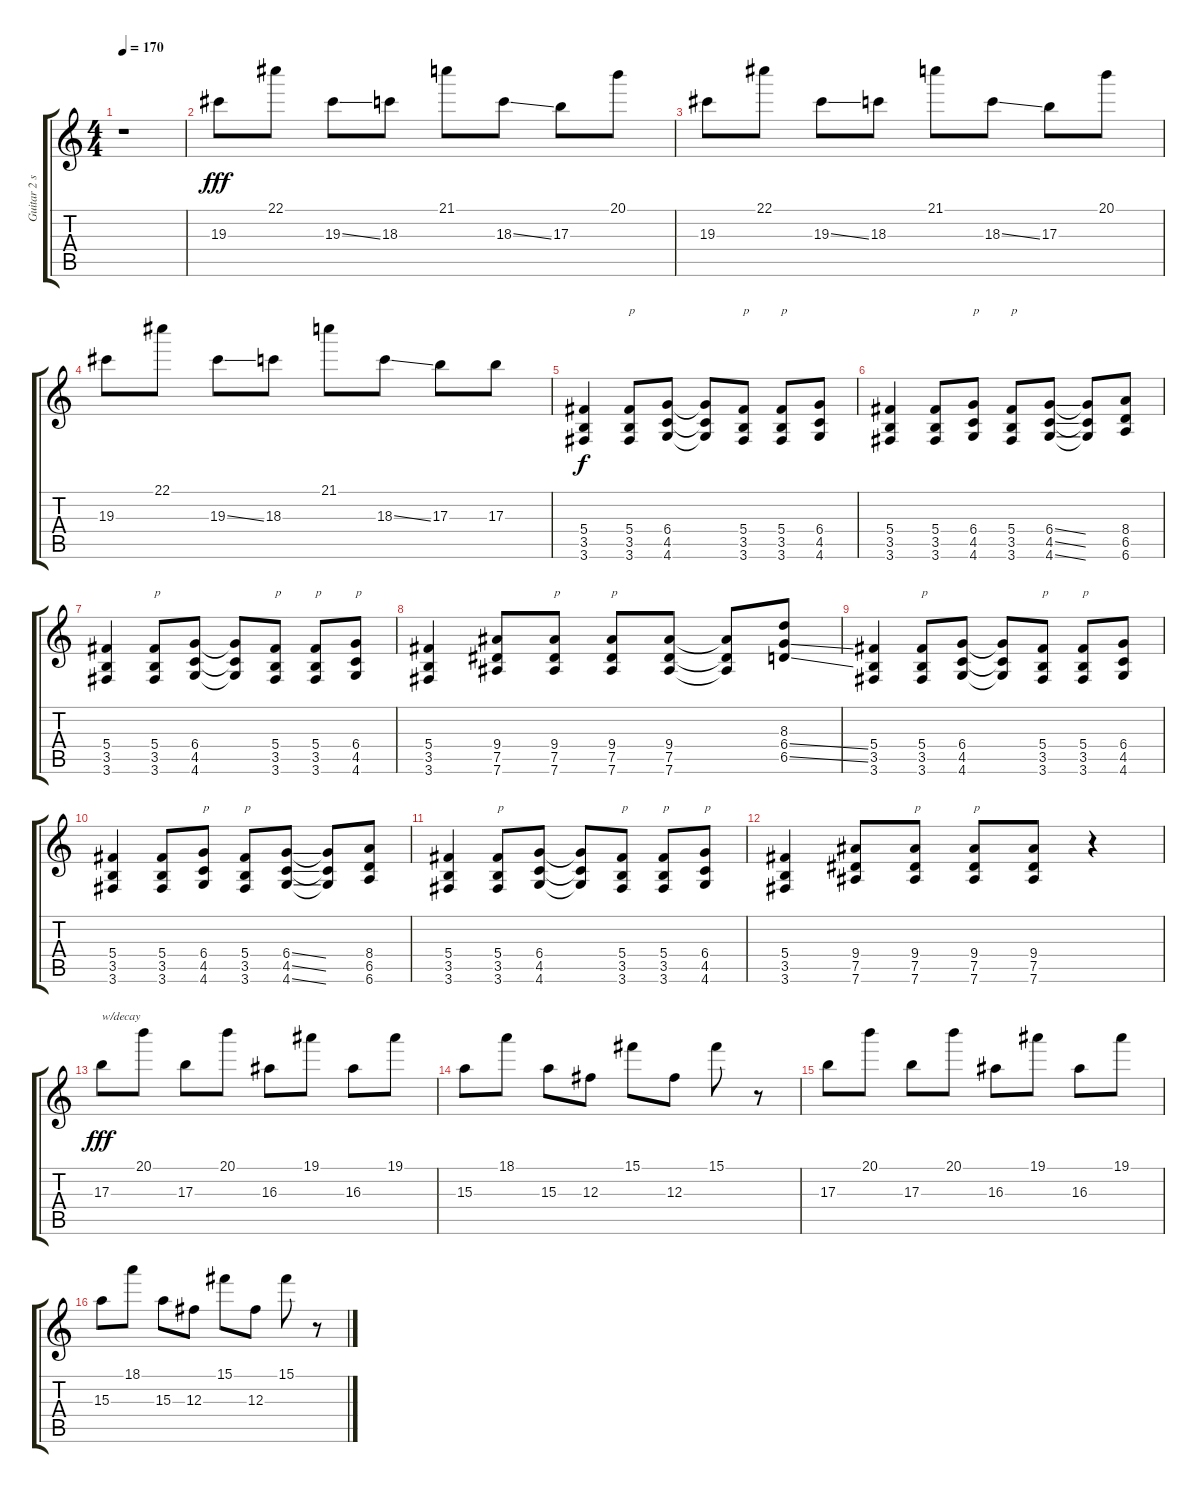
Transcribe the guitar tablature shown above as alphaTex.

\track ("Guitar 2 solo" "Guitar 2 s") {instrument distortionguitar}
\staff {score tabs}
\tuning (Eb4 Bb3 Gb3 Db3 Ab2 Eb2) {hide}
\ts (4 4)
\tempo 170
\clef g2
\ks c
r.1{dy fff} |
19.3.8 22.1.8 19.3{ss}.8 18.3.8 21.1.8 18.3{ss}.8 17.3.8 20.1.8 |
19.3.8 22.1.8 19.3{ss}.8 18.3.8 21.1.8 18.3{ss}.8 17.3.8 20.1.8 |
19.3.8 22.1.8 19.3{ss}.8 18.3.8 21.1.8 18.3{ss}.8 17.3.8 17.3.8 |
(5.4 3.5 3.6).4{dy f} (5.4 3.5 3.6).8{txt "p"} (6.4 4.5 4.6).8 (6.4{t} 4.5{t} 4.6{t}).8 (5.4 3.5 3.6).8{txt "p"} (5.4 3.5 3.6).8{txt "p"} (6.4 4.5 4.6).8 |
(5.4 3.5 3.6).4 (5.4 3.5 3.6).8 (6.4 4.5 4.6).8{txt "p"} (5.4 3.5 3.6).8{txt "p"} (6.4{ss} 4.5{ss} 4.6{ss}).8 (6.4{t} 4.5{t} 4.6{t}).8 (8.4 6.5 6.6).8 |
(5.4 3.5 3.6).4 (5.4 3.5 3.6).8{txt "p"} (6.4 4.5 4.6).8 (6.4{t} 4.5{t} 4.6{t}).8 (5.4 3.5 3.6).8{txt "p"} (5.4 3.5 3.6).8{txt "p"} (6.4 4.5 4.6).8{txt "p"} |
(5.4 3.5 3.6).4 (9.4 7.5 7.6).8 (9.4 7.5 7.6).8{txt "p"} (9.4 7.5 7.6).8{txt "p"} (9.4 7.5 7.6).8 (9.4{t} 7.5{t} 7.6{t}).8 (8.3 6.4{ss} 6.5{ss}).8 |
(5.4 3.5 3.6).4 (5.4 3.5 3.6).8{txt "p"} (6.4 4.5 4.6).8 (6.4{t} 4.5{t} 4.6{t}).8 (5.4 3.5 3.6).8{txt "p"} (5.4 3.5 3.6).8{txt "p"} (6.4 4.5 4.6).8 |
(5.4 3.5 3.6).4 (5.4 3.5 3.6).8 (6.4 4.5 4.6).8{txt "p"} (5.4 3.5 3.6).8{txt "p"} (6.4{ss} 4.5{ss} 4.6{ss}).8 (6.4{t} 4.5{t} 4.6{t}).8 (8.4 6.5 6.6).8 |
(5.4 3.5 3.6).4 (5.4 3.5 3.6).8{txt "p"} (6.4 4.5 4.6).8 (6.4{t} 4.5{t} 4.6{t}).8 (5.4 3.5 3.6).8{txt "p"} (5.4 3.5 3.6).8{txt "p"} (6.4 4.5 4.6).8{txt "p"} |
(5.4 3.5 3.6).4 (9.4 7.5 7.6).8 (9.4 7.5 7.6).8{txt "p"} (9.4 7.5 7.6).8{txt "p"} (9.4 7.5 7.6).8 r.4 |
17.3.8{txt "w/decay" dy fff} 20.1.8 17.3.8 20.1.8 16.3.8 19.1.8 16.3.8 19.1.8 |
15.3.8 18.1.8 15.3.8 12.3.8 15.1.8 12.3.8 15.1.8 r.8 |
17.3.8 20.1.8 17.3.8 20.1.8 16.3.8 19.1.8 16.3.8 19.1.8 |
15.3.8 18.1.8 15.3.8 12.3.8 15.1.8 12.3.8 15.1.8 r.8
